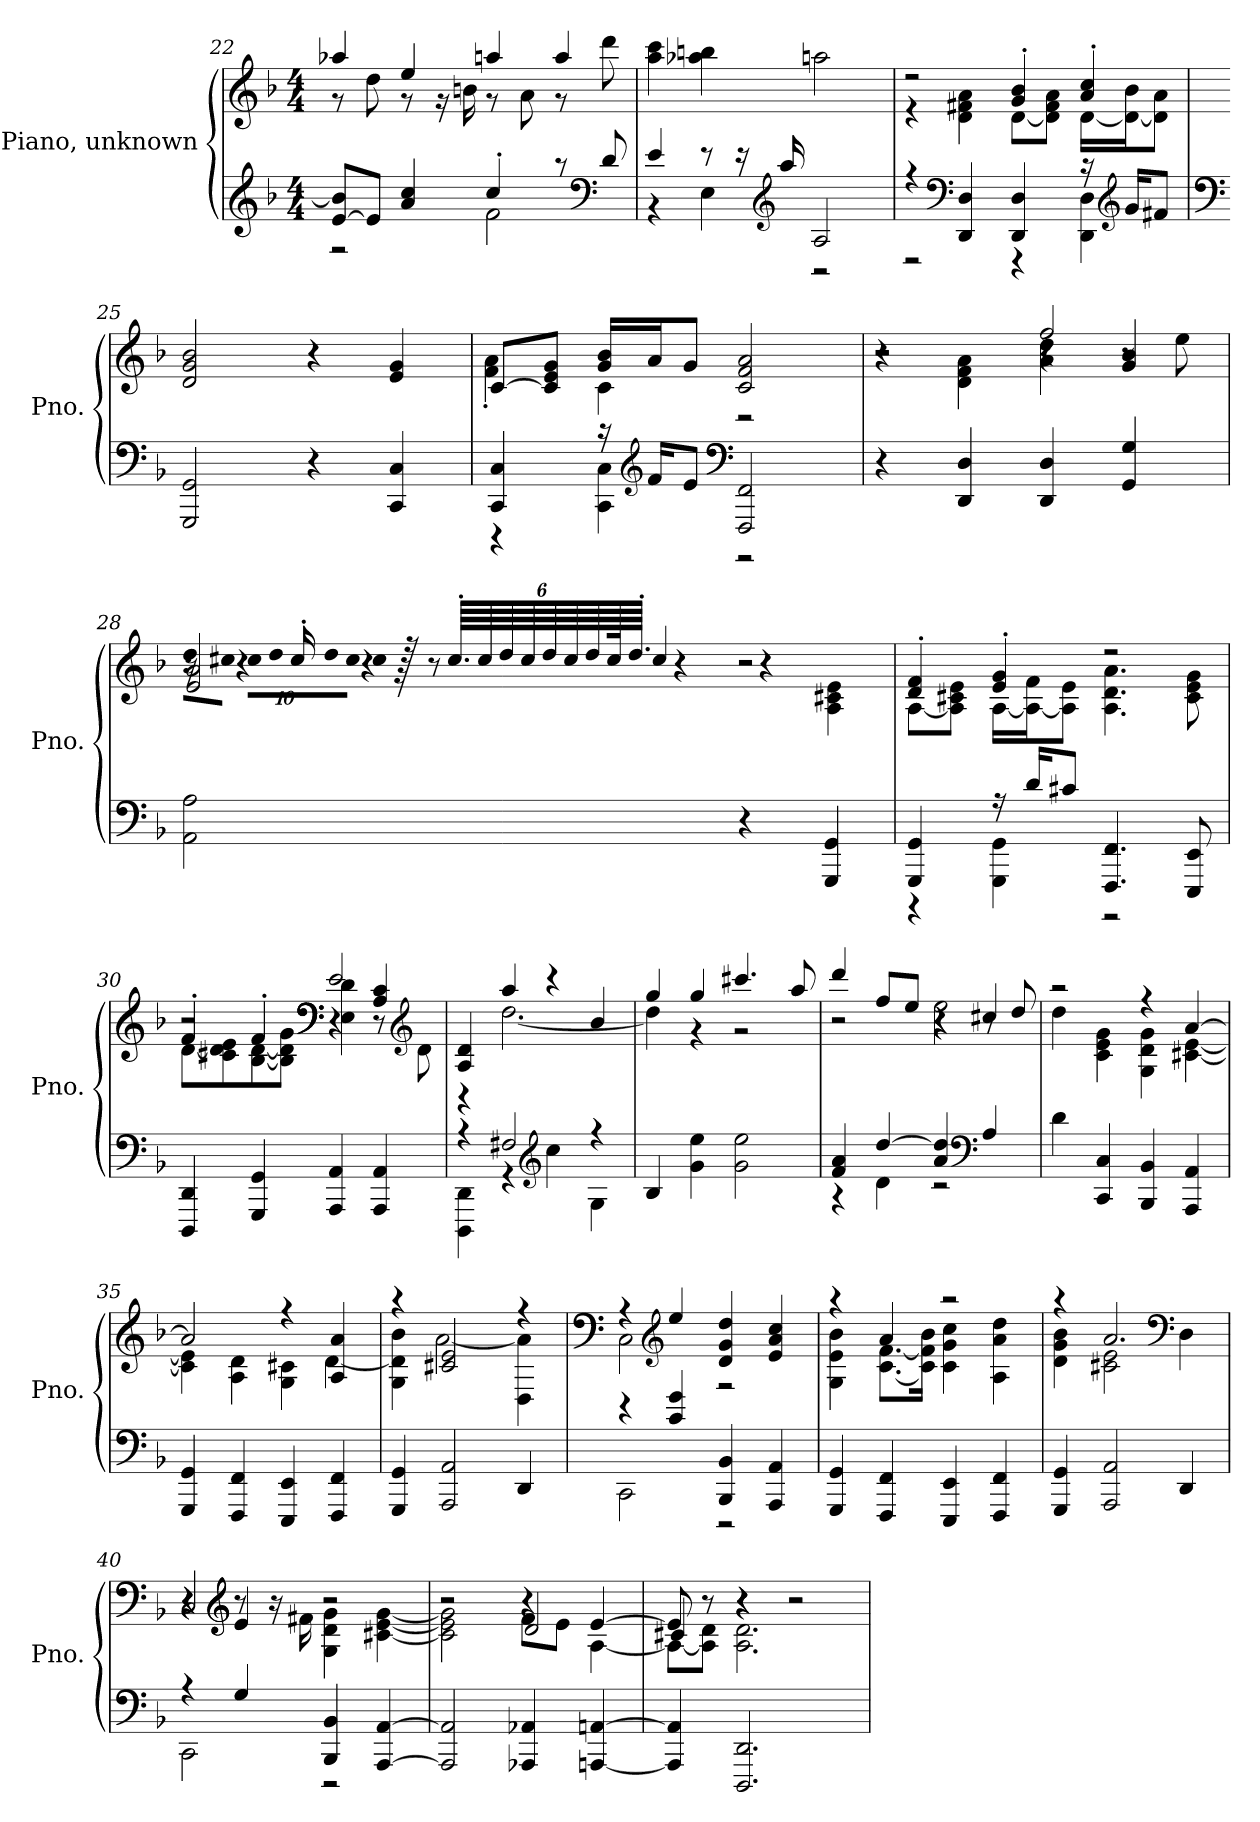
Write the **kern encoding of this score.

**kern	**kern
*part1	*part1
*staff2	*staff1
*I"Piano, unknown	*
*I'Pno.	*
!!LO:LB:g=z
*clefG2	*clefG2
*k[b-]	*k[b-]
*M4/4	*M4/4
=22	=22
*^	*^
[8e/ 8b/]L	2r	4aa-X/	8r
8e/J]	.	.	8dd\
4a/ 4cc/	.	4ee/	8r
.	.	.	16r
.	.	.	16bn\
4cc'/	2f\	4aan/	8r
.	.	.	8a\
8r	.	4aa/	8r
*clefF4	*	*	*
8d/	.	.	8ddd\
*	*	*v	*v
=23	=23	=23
4e/	4r	4aa\ 4ccc\
8r	4E\	4aa-X\ 4bbn\
16r	.	.
*clefG2	*	*
16aa/	.	.
2A/	2r	2aan\
=24	=24	=24
*	*	*^
4r	2r	2r	4r
*clefF4	*	*	*
4DD/ 4D/	.	.	4d\ 4f#X\ 4a\
4DD/ 4D/	4r	4g/' 4b-/'	[8d\L
.	.	.	8d\] 8f#\ 8a\J
16r	4DD\ 4D\	4a/' 4cc/'	[16d\LL
*clefG2	*	*	*
16g/KL	.	.	16d\_ 16b-\J
8f#X/J	.	.	8d\] 8a\J
*v	*v	*	*
*	*v	*v
=25	=25
*clefF4	*
2GGG/ 2GG/	2d/ 2g/ 2b-/
4r	4r
4CC/ 4C/	4e/ 4g/
!!LO:PB:g=z
=26	=26
*^	*^
4CC/ 4C/	4r	[8c/L	4f\' 4a\'
.	.	8c/] 8e/ 8g/J	.
16r	4CC\ 4C\	16g/ 16b-/LL	4c\
*clefG2	*	*	*
16f/KL	.	16a/J	.
8e/J	.	8g/J	.
*clefF4	*	*	*
2FFF/ 2FF/	2r	2c/ 2f/ 2a/	2r
*v	*v	*	*
=27	=27	=27
*	*	*^
4r	2r	4r	2r
4DD/ 4D/	.	4d\ 4f\ 4a\	.
4DD/ 4D/	2ff/	4a\ 4dd\	4r
4GG/ 4G/	.	8r	4g/ 4b-/
.	.	8ee\	.
=28	=28	=28	=28
!	!	!LO:N:vis=64	!
2AA\ 2A\	16r	640%9dd\LLLL	2e/ 2a/
!	!	!LO:N:vis=64	!
.	.	640%9cc#X\JJJJ	.
!	!	!LO:N:vis=64	!
.	.	640%9r	.
!	!	!LO:N:vis=64	!
.	.	640%9cc#\LLLL	.
!	!	!LO:N:vis=64	!
.	.	640%9dd\	.
.	16cc#'/	.	.
!	!	!LO:N:vis=64	!
.	.	640%9dd\	.
!	!	!LO:N:vis=64	!
.	.	640%9cc#\JJJJ	.
!	!	!LO:N:vis=64	!
.	.	640%9r	.
!	!	!LO:N:vis=64	!
.	.	640%9cc#\	.
.	128r	.	.
.	.	8r	.
.	64.cc#'/LLLL	.	.
*	*Xbrackettup	*	*
.	96cc#/	.	.
.	96dd/	.	.
.	96cc#/	.	.
.	96dd/	.	.
.	96cc#/	.	.
.	96dd/	.	.
.	128cc#/K	.	.
.	64.dd'/JJJJ	.	.
.	4cc#/	.	.
.	.	4r	.
4r	2r	.	2r
.	.	4r	.
4GGG/ 4GG/	.	.	.
.	.	4A\ 4c#X\ 4e\	.
640ryy	640ryy	.	640ryy
*	*	*v	*v
!!LO:LB:g=z
=29	=29	=29
*^	*	*
4GGG/ 4GG/	4r	4d/' 4f/'	[8A\L
.	.	.	8A\] 8c#X\ 8e\J
16r	4GGG\ 4GG\	4e/' 4g/'	[16A\LL
16d/KL	.	.	16A\_ 16f\J
8c#X/J	.	.	8A\] 8e\J
4.FFF/ 4.FF/	2r	2r	4.A\ 4.d\ 4.a\
8EEE/ 8EE/	.	.	8c#\ 8e\ 8g\
*v	*v	*	*
=30	=30	=30
*	*	*^
4DDD/ 4DD/	4f'/	[8d\L	2r
.	.	8c#X\ 8d\] 8e\	.
4GGG/ 4GG/	4f'/	[8B-\ [8d\	.
.	.	8B-\] 8d\] 8g\J	.
*	*clefF4	*	*
4AAA/ 4AA/	2e/	4E\ 4d\	4r
4AAA/ 4AA/	.	8r	4A/ 4c#/
*	*clefG2	*	*
.	.	8d\	.
*	*	*v	*v
=31	=31	=31
*^	*	*
4r	4DDD\ 4DD\	4A/ 4d/	4r
2F#X/	4r	4aa/	[2.dd\
*clefG2	*	*	*
.	4cc\	4r	.
4r	4G\	4b-/	.
*v	*v	*	*
=32	=32	=32
4B-/	4gg/	4dd\]
4g\ 4ee\	4gg/	4r
2g\ 2ee\	4.ccc#X/	2r
.	8aa/	.
!!LO:LB:g=z
=33	=33	=33
*^	*	*^
4f/ 4a/	4r	4ddd/	2r	2r
[4dd/	4d\	8ff/L	.	.
.	.	8ee/J	.	.
4a/ 4dd/]	2r	4r	2ee\	4r
*clefF4	*	*	*	*
4A/	.	8r	.	4cc#X/
.	.	8dd/	.	.
*v	*v	*	*	*
*	*	*v	*v
=34	=34	=34
4d\	2r	4dd\
4CC/ 4C/	.	4c\ 4e\ 4g\
4BBB-/ 4BB-/	4r	4G\ 4d\ 4g\
4AAA/ 4AA/	[4a/	[4c#X\ [4e\
=35	=35	=35
4GGG/ 4GG/	2a/]	4c#\] 4e\]
4FFF/ 4FF/	.	4A\ 4d\
4EEE/ 4EE/	4r	4G\ 4c#X\
4FFF/ 4FF/	4A/ 4a/	[4d\
=36	=36	=36
4GGG/ 4GG/	4r	4G\ 4d\] 4b-\
2AAA/ 2AA/	2c#X/ 2e/	[2a\
4DD/	4r	4D\ 4a\]
=37	=37	=37
*	*clefF4	*
*^	*	*
4r	2CC\	4r	2C\
*	*	*clefG2	*
4c/ 4g/	.	4ee/	.
4BBB-/ 4BB-/	2r	4d/ 4g/ 4dd/	2r
4AAA/ 4AA/	.	4e/ 4a/ 4cc/	.
*v	*v	*	*
!!LO:LB:g=z	!!
=38	=38	=38
4GGG/ 4GG/	4r	4G\ 4e\ 4b-\
4FFF/ 4FF/	4a/	[8.c\ [8.f\L
.	.	16c\] 16f\] 16b-\Jk
4EEE/ 4EE/	2r	4c\ 4g\ 4cc\
4FFF/ 4FF/	.	4A\ 4a\ 4dd\
=39	=39	=39
4GGG/ 4GG/	4r	4d\ 4g\ 4b-\
2AAA/ 2AA/	2.a/	2c#X\ 2e\
*	*clefF4	*
4DD/	.	4D\
=40	=40	=40
*^	*	*^
4r	2CC\	4r	4r	2C/
*	*	*clefG2	*	*
4G/	.	4e/	8r	.
.	.	.	16r	.
.	.	.	16f#X\	.
4BBB-/ 4BB-/	2r	2r	4G\ 4d\ 4g\	2r
[4AAA/ [4AA/	.	.	[4c#X\ [4e\ [4g\	.
*v	*v	*	*	*
=41	=41	=41	=41
2AAA/] 2AA/]	2r	2c#\] 2e\] 2g\]	2r
4AAA-X/ 4AA-X/	4r	8f\L	2d/
.	.	8e\J	.
[4AAAn/ [4AAn/	[4e/	[4A\	.
=42	=42	=42	=42
4AAA/] 4AA/]	8e/]	8A\L_	4c#X/
.	8r	8A\] 8d\J	.
2.DDD/ 2.DD/	4r	2.A\ 2.d\	4r
.	2r	.	2r
*	*v	*v	*v
=	=
*-	*-
